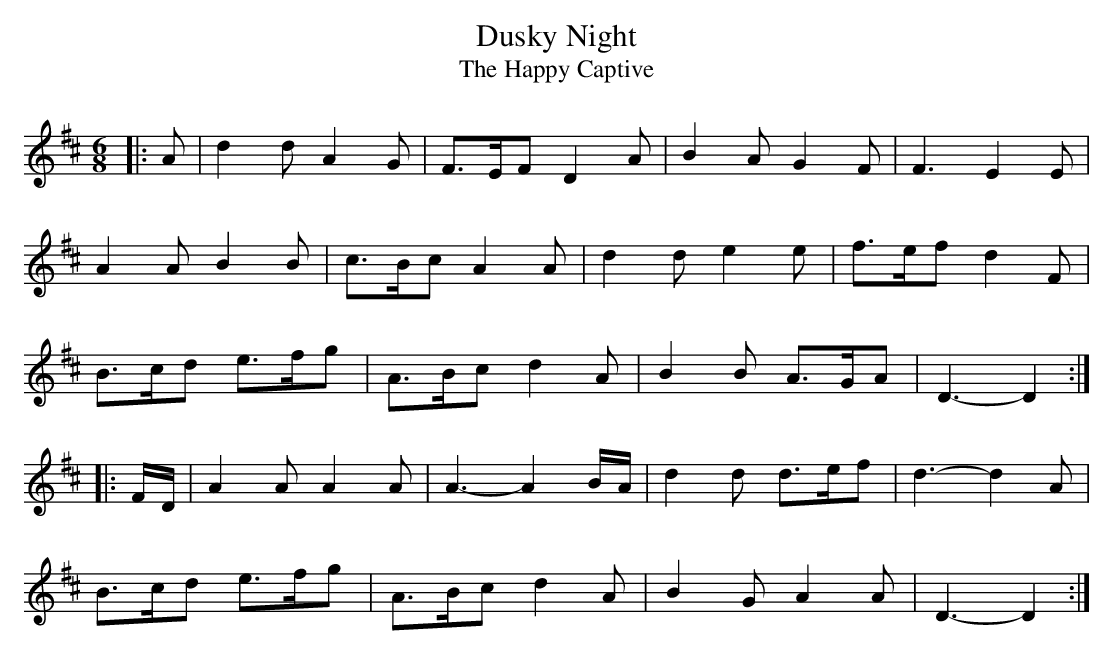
X:1
T:Dusky Night
T:The Happy Captive
M:6/8
L:1/8
K:D
|: A | d2d A2G  | F>EF D2A | B2A G2F | F3   E2E  |
A2 A B2B | c>Bc A2A | d2d e2e | f>ef d2F |
B>cd e>fg | A>Bc d2A | B2B A>GA | D3-D2  :|
|: F/D/ | A2A  A2A | A3-A2  B/A/ | d2d d>ef | d3-d2 A |
B>cd e>fg| A>Bc d2A | B2G A2A  | D3-D2 :|
